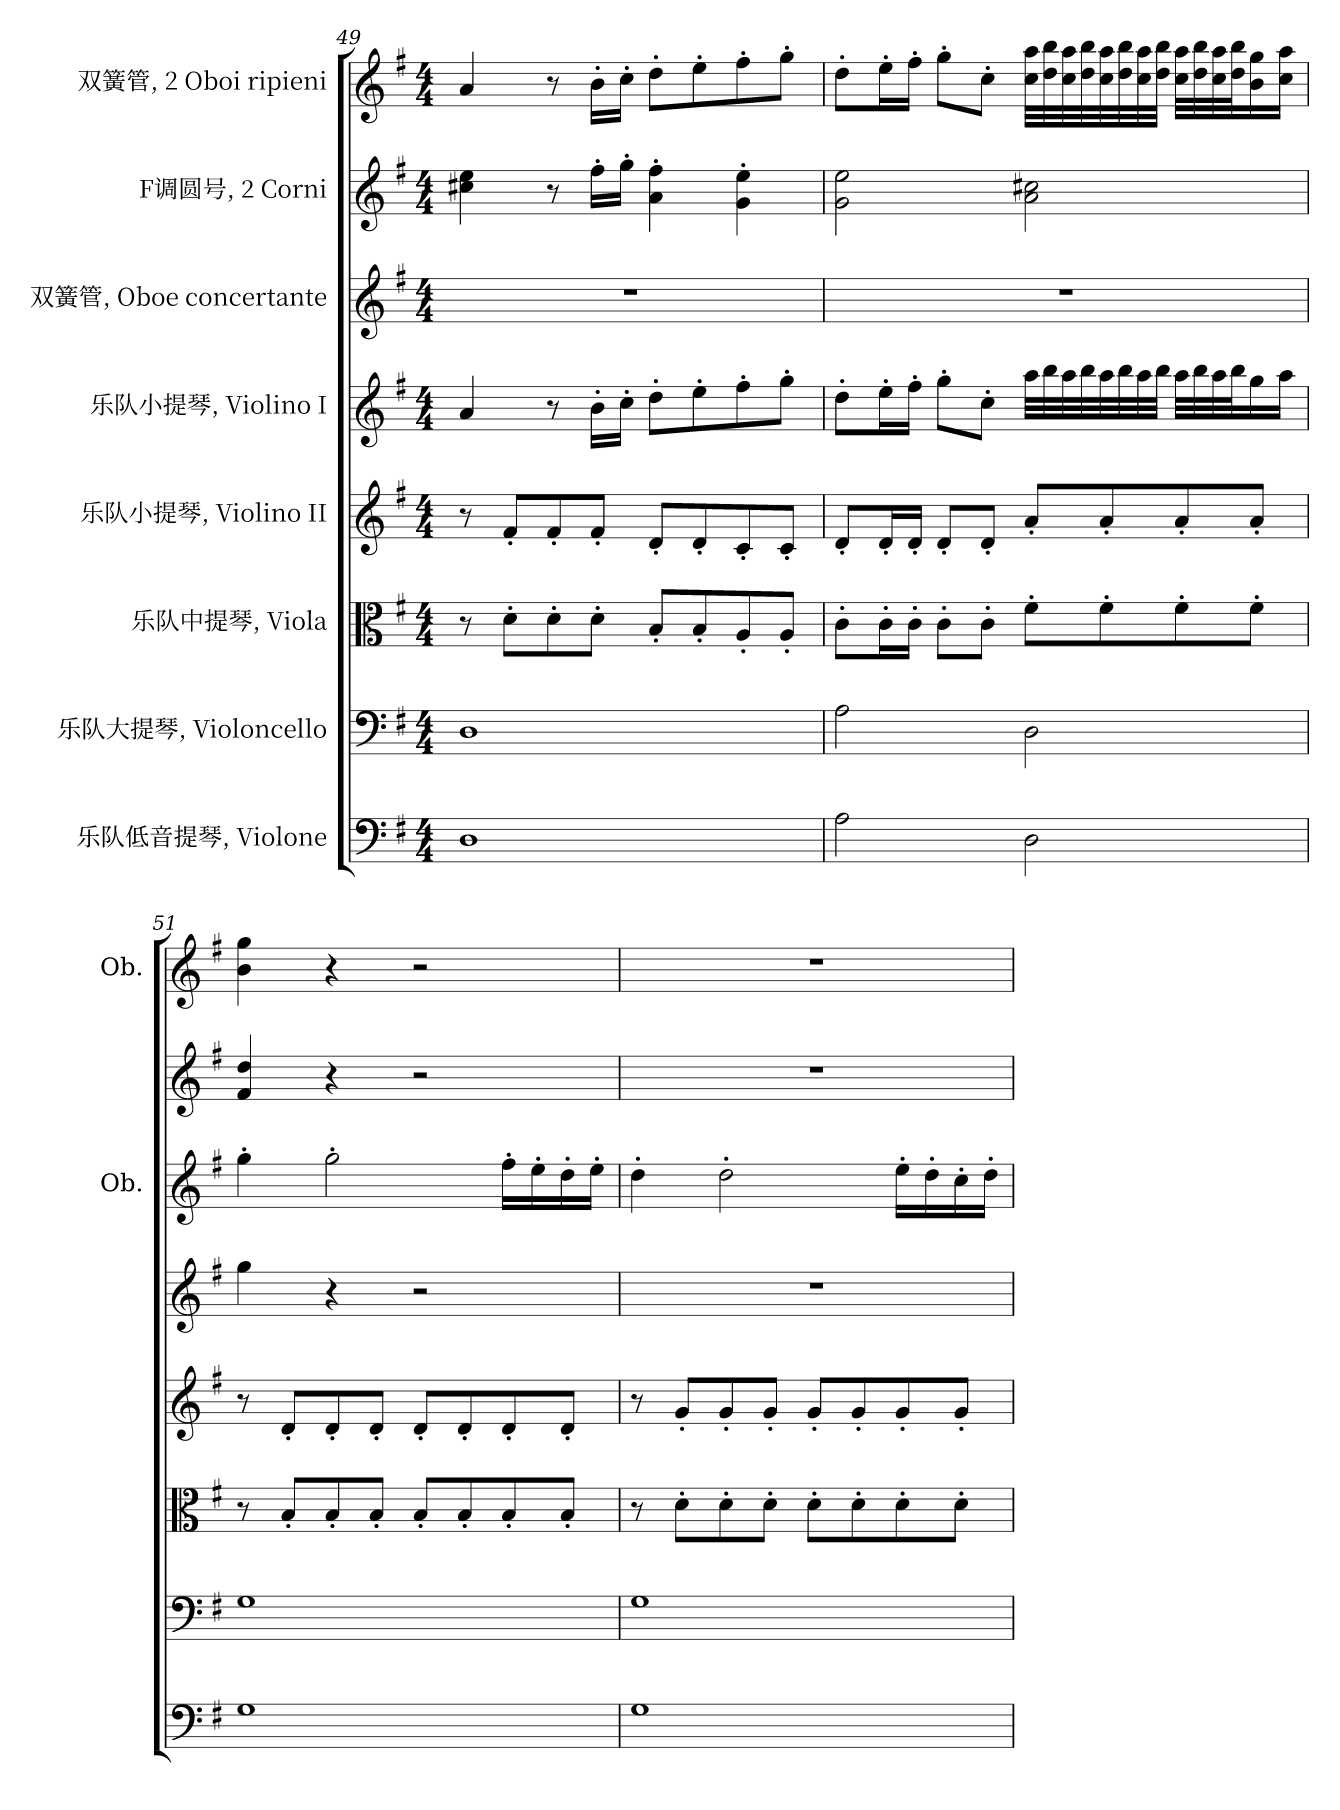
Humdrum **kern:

**kern	**kern	**kern	**kern	**kern	**kern	**kern	**kern
*part8	*part7	*part6	*part5	*part4	*part3	*part2	*part1
*staff8	*staff7	*staff6	*staff5	*staff4	*staff3	*staff2	*staff1
*I"乐队低音提琴, Violone	*I"乐队大提琴, Violoncello	*I"乐队中提琴, Viola	*I"乐队小提琴, Violino II	*I"乐队小提琴, Violino I	*I"双簧管, Oboe concertante	*I"F调圆号, 2 Corni	*I"双簧管, 2 Oboi ripieni
*	*	*	*	*	*I'Ob.	*	*I'Ob.
*clefF4	*clefF4	*clefC3	*clefG2	*clefG2	*clefG2	*clefG2	*clefG2
*ITrd7c12	*	*	*	*	*	*ITrd4c7	*
*k[f#]	*k[f#]	*k[f#]	*k[f#]	*k[f#]	*k[f#]	*k[]	*k[f#]
*M4/4	*M4/4	*M4/4	*M4/4	*M4/4	*M4/4	*M4/4	*M4/4
=49	=49	=49	=49	=49	=49	=49	=49
1DD	1D	8r	8r	4a/	1r	4f#X\ 4a\	4a/
.	.	8d'\L	8f#'/L	.	.	.	.
.	.	8d'\	8f#'/	8r	.	8r	8r
.	.	8d'\J	8f#'/J	16b'\LL	.	16b'\LL	16b'\LL
.	.	.	.	16cc'\JJ	.	16cc'\JJ	16cc'\JJ
.	.	8B'/L	8d'/L	8dd'\L	.	4d\' 4b\'	8dd'\L
.	.	8B'/	8d'/	8ee'\	.	.	8ee'\
.	.	8A'/	8c'/	8ff#'\	.	4c\' 4a\'	8ff#'\
.	.	8A'/J	8c'/J	8gg'\J	.	.	8gg'\J
!!LO:PB:g=z
=50	=50	=50	=50	=50	=50	=50	=50
2AA\	2A\	8c'\L	8d'/L	8dd'\L	1r	2c\ 2a\	8dd'\L
.	.	16c'\L	16d'/L	16ee'\L	.	.	16ee'\L
.	.	16c'\JJ	16d'/JJ	16ff#'\JJ	.	.	16ff#'\JJ
.	.	8c'\L	8d'/L	8gg'\L	.	.	8gg'\L
.	.	8c'\J	8d'/J	8cc'\J	.	.	8cc'\J
2DD\	2D\	8f#'\L	8a'/L	32aa\LLL	.	2d\ 2f#X\	32cc\ 32aa\LLL
.	.	.	.	32bb\	.	.	32dd\ 32bb\
.	.	.	.	32aa\	.	.	32cc\ 32aa\
.	.	.	.	32bb\	.	.	32dd\ 32bb\
.	.	8f#'\	8a'/	32aa\	.	.	32cc\ 32aa\
.	.	.	.	32bb\	.	.	32dd\ 32bb\
.	.	.	.	32aa\	.	.	32cc\ 32aa\
.	.	.	.	32bb\JJJ	.	.	32dd\ 32bb\JJJ
.	.	8f#'\	8a'/	32aa\LLL	.	.	32cc\ 32aa\LLL
.	.	.	.	32bb\	.	.	32dd\ 32bb\
.	.	.	.	32aa\	.	.	32cc\ 32aa\
.	.	.	.	32bb\J	.	.	32dd\ 32bb\J
.	.	8f#'\J	8a'/J	16gg\	.	.	16b\ 16gg\
.	.	.	.	16aa\JJ	.	.	16cc\ 16aa\JJ
=51	=51	=51	=51	=51	=51	=51	=51
1GG	1G	8r	8r	4gg\	4gg'\	4B/ 4g/	4b\ 4gg\
.	.	8B'/L	8d'/L	.	.	.	.
.	.	8B'/	8d'/	4r	2gg'\	4r	4r
.	.	8B'/J	8d'/J	.	.	.	.
.	.	8B'/L	8d'/L	2r	.	2r	2r
.	.	8B'/	8d'/	.	.	.	.
.	.	8B'/	8d'/	.	16ff#'\LL	.	.
.	.	.	.	.	16ee'\	.	.
.	.	8B'/J	8d'/J	.	16dd'\	.	.
.	.	.	.	.	16ee'\JJ	.	.
=52	=52	=52	=52	=52	=52	=52	=52
1GG	1G	8r	8r	1r	4dd'\	1r	1r
.	.	8d'\L	8g'/L	.	.	.	.
.	.	8d'\	8g'/	.	2dd'\	.	.
.	.	8d'\J	8g'/J	.	.	.	.
.	.	8d'\L	8g'/L	.	.	.	.
.	.	8d'\	8g'/	.	.	.	.
.	.	8d'\	8g'/	.	16ee'\LL	.	.
.	.	.	.	.	16dd'\	.	.
.	.	8d'\J	8g'/J	.	16cc'\	.	.
.	.	.	.	.	16dd'\JJ	.	.
=	=	=	=	=	=	=	=
*-	*-	*-	*-	*-	*-	*-	*-
